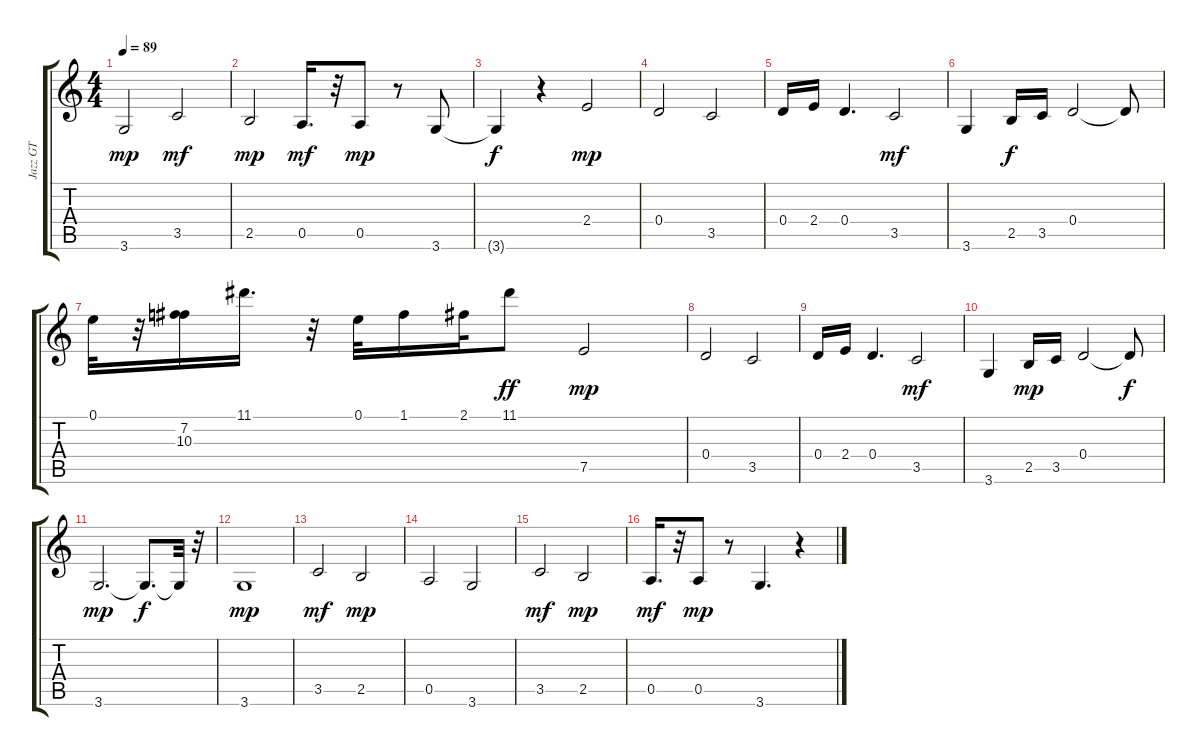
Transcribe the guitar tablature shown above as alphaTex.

\track ("Jazz GT" "Jazz GT") {instrument electricguitarjazz}
\staff {score tabs}
\tuning (E4 B3 G3 D3 A2 E2) {hide}
\ts (4 4)
\tempo 89
\clef g2
\ks c
3.6.2{dy mp} 3.5.2{dy mf} |
2.5.2{dy mp} 0.5.16{d dy mf} r.32 0.5.8{dy mp} r.8 3.6.8 |
3.6{t}.4{dy f} r.4 2.4.2{dy mp} |
0.4.2 3.5.2 |
0.4.16 2.4.16 0.4.4{d} 3.5.2{dy mf} |
3.6.4 2.5.16{dy f} 3.5.16 0.4.2 0.4{t}.8 |
0.1.32 r.32 (7.2 10.3).16 11.1.16{d} r.32 0.1.32 1.1.16 2.1.32 11.1.8{dy ff} 7.5.2{dy mp} |
0.4.2 3.5.2 |
0.4.16 2.4.16 0.4.4{d} 3.5.2{dy mf} |
3.6.4 2.5.16{dy mp} 3.5.16 0.4.2 0.4{t}.8{dy f} |
3.6.2{d dy mp} 3.6{t}.8{d dy f} 3.6{t}.32 r.32 |
3.6.1{dy mp} |
3.5.2{dy mf} 2.5.2{dy mp} |
0.5.2 3.6.2 |
3.5.2{dy mf} 2.5.2{dy mp} |
0.5.16{d dy mf} r.32 0.5.8{dy mp} r.8 3.6.4{d} r.4
